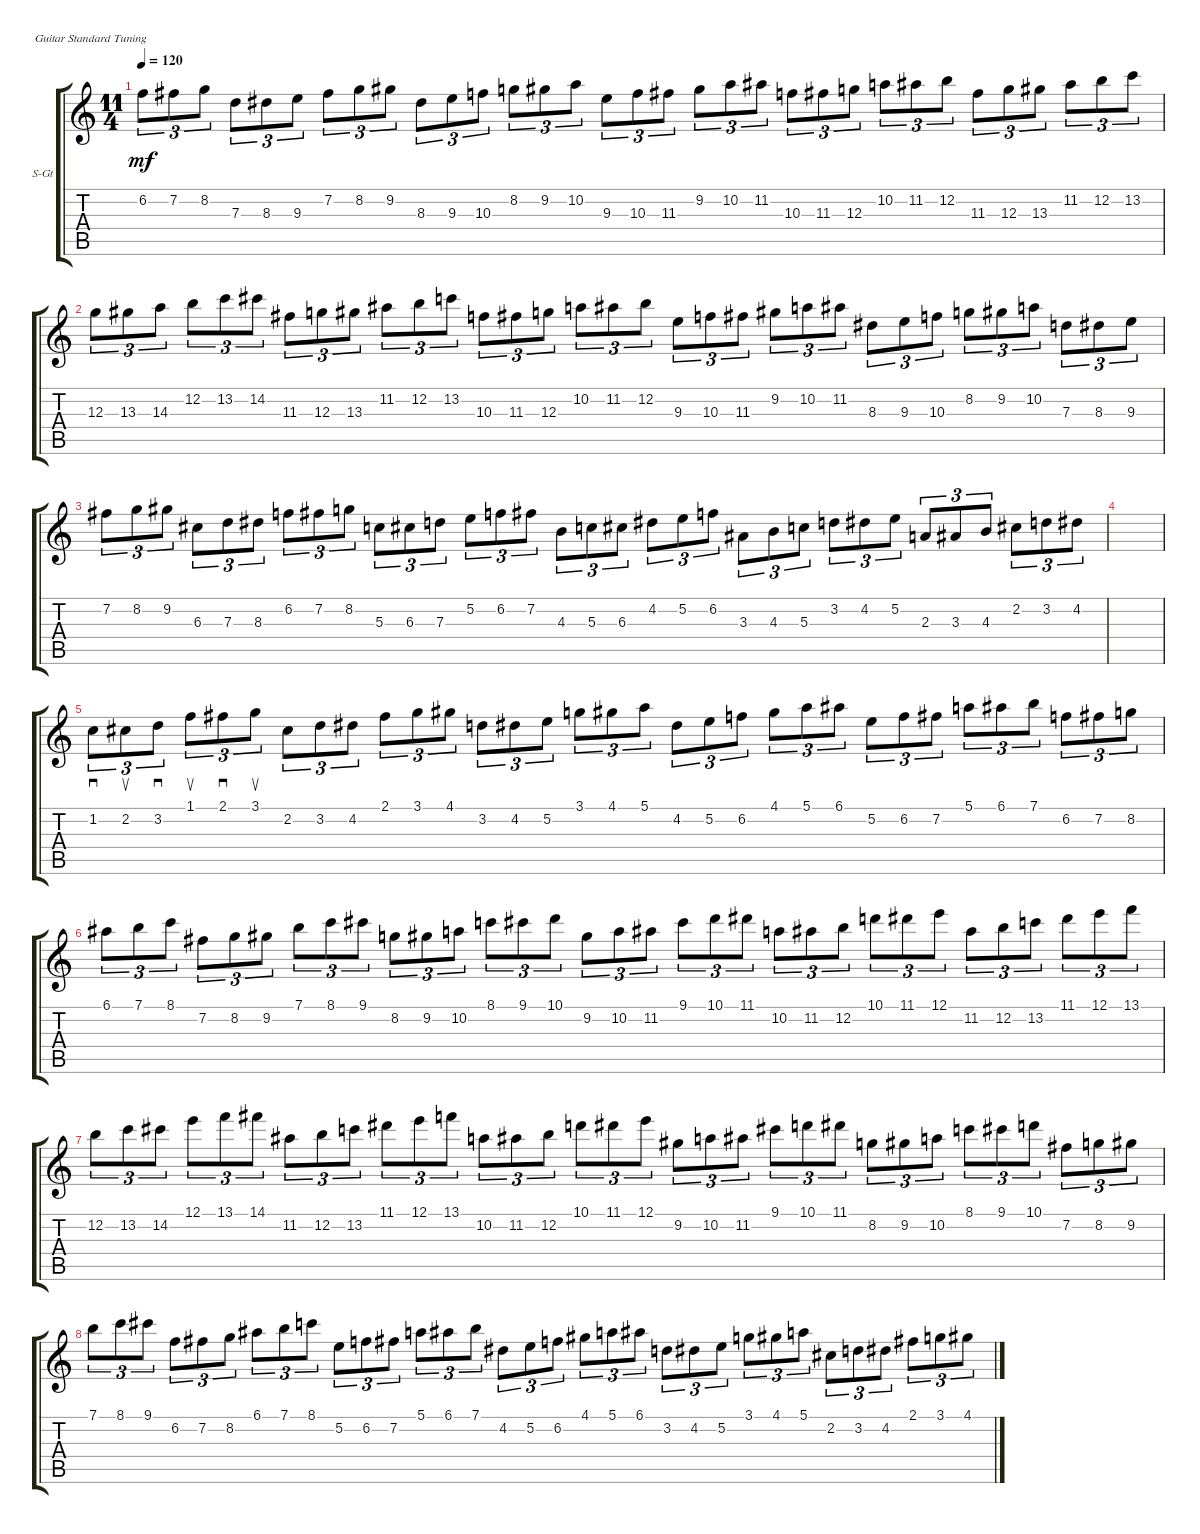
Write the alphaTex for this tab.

\defaultSystemsLayout 4
\bracketExtendMode groupsimilarinstruments
\firstSystemTrackNameOrientation horizontal
\otherSystemsTrackNameOrientation horizontal
\track ("Steel Guitar" "S-Gt") {instrument acousticguitarsteel}
\staff {score tabs}
\tuning (E4 B3 G3 D3 A2 E2)
\ts (11 4)
\tempo 120
\clef g2
\ks c
6.2.8{tu (3 2) dy mf} 7.2.8{tu (3 2)} 8.2.8{tu (3 2)} 7.3.8{tu (3 2)} 8.3.8{tu (3 2)} 9.3.8{tu (3 2)} 7.2.8{tu (3 2)} 8.2.8{tu (3 2)} 9.2.8{tu (3 2)} 8.3.8{tu (3 2)} 9.3.8{tu (3 2)} 10.3.8{tu (3 2)} 8.2.8{tu (3 2)} 9.2.8{tu (3 2)} 10.2.8{tu (3 2)} 9.3.8{tu (3 2)} 10.3.8{tu (3 2)} 11.3.8{tu (3 2)} 9.2.8{tu (3 2)} 10.2.8{tu (3 2)} 11.2.8{tu (3 2)} 10.3.8{tu (3 2)} 11.3.8{tu (3 2)} 12.3.8{tu (3 2)} 10.2.8{tu (3 2)} 11.2.8{tu (3 2)} 12.2.8{tu (3 2)} 11.3.8{tu (3 2)} 12.3.8{tu (3 2)} 13.3.8{tu (3 2)} 11.2.8{tu (3 2)} 12.2.8{tu (3 2)} 13.2.8{tu (3 2)} |
12.3.8{tu (3 2)} 13.3.8{tu (3 2)} 14.3.8{tu (3 2)} 12.2.8{tu (3 2)} 13.2.8{tu (3 2)} 14.2.8{tu (3 2)} 11.3.8{tu (3 2)} 12.3.8{tu (3 2)} 13.3.8{tu (3 2)} 11.2.8{tu (3 2)} 12.2.8{tu (3 2)} 13.2.8{tu (3 2)} 10.3.8{tu (3 2)} 11.3.8{tu (3 2)} 12.3.8{tu (3 2)} 10.2.8{tu (3 2)} 11.2.8{tu (3 2)} 12.2.8{tu (3 2)} 9.3.8{tu (3 2)} 10.3.8{tu (3 2)} 11.3.8{tu (3 2)} 9.2.8{tu (3 2)} 10.2.8{tu (3 2)} 11.2.8{tu (3 2)} 8.3.8{tu (3 2)} 9.3.8{tu (3 2)} 10.3.8{tu (3 2)} 8.2.8{tu (3 2)} 9.2.8{tu (3 2)} 10.2.8{tu (3 2)} 7.3.8{tu (3 2)} 8.3.8{tu (3 2)} 9.3.8{tu (3 2)} |
7.2.8{tu (3 2)} 8.2.8{tu (3 2)} 9.2.8{tu (3 2)} 6.3.8{tu (3 2)} 7.3.8{tu (3 2)} 8.3.8{tu (3 2)} 6.2.8{tu (3 2)} 7.2.8{tu (3 2)} 8.2.8{tu (3 2)} 5.3.8{tu (3 2)} 6.3.8{tu (3 2)} 7.3.8{tu (3 2)} 5.2.8{tu (3 2)} 6.2.8{tu (3 2)} 7.2.8{tu (3 2)} 4.3.8{tu (3 2)} 5.3.8{tu (3 2)} 6.3.8{tu (3 2)} 4.2.8{tu (3 2)} 5.2.8{tu (3 2)} 6.2.8{tu (3 2)} 3.3.8{tu (3 2)} 4.3.8{tu (3 2)} 5.3.8{tu (3 2)} 3.2.8{tu (3 2)} 4.2.8{tu (3 2)} 5.2.8{tu (3 2)} 2.3.8{tu (3 2)} 3.3.8{tu (3 2)} 4.3.8{tu (3 2)} 2.2.8{tu (3 2)} 3.2.8{tu (3 2)} 4.2.8{tu (3 2)} |
|
1.2.8{sd tu (3 2)} 2.2.8{su tu (3 2)} 3.2.8{sd tu (3 2)} 1.1.8{su tu (3 2)} 2.1.8{sd tu (3 2)} 3.1.8{su tu (3 2)} 2.2.8{tu (3 2)} 3.2.8{tu (3 2)} 4.2.8{tu (3 2)} 2.1.8{tu (3 2)} 3.1.8{tu (3 2)} 4.1.8{tu (3 2)} 3.2.8{tu (3 2)} 4.2.8{tu (3 2)} 5.2.8{tu (3 2)} 3.1.8{tu (3 2)} 4.1.8{tu (3 2)} 5.1.8{tu (3 2)} 4.2.8{tu (3 2)} 5.2.8{tu (3 2)} 6.2.8{tu (3 2)} 4.1.8{tu (3 2)} 5.1.8{tu (3 2)} 6.1.8{tu (3 2)} 5.2.8{tu (3 2)} 6.2.8{tu (3 2)} 7.2.8{tu (3 2)} 5.1.8{tu (3 2)} 6.1.8{tu (3 2)} 7.1.8{tu (3 2)} 6.2.8{tu (3 2)} 7.2.8{tu (3 2)} 8.2.8{tu (3 2)} |
6.1.8{tu (3 2)} 7.1.8{tu (3 2)} 8.1.8{tu (3 2)} 7.2.8{tu (3 2)} 8.2.8{tu (3 2)} 9.2.8{tu (3 2)} 7.1.8{tu (3 2)} 8.1.8{tu (3 2)} 9.1.8{tu (3 2)} 8.2.8{tu (3 2)} 9.2.8{tu (3 2)} 10.2.8{tu (3 2)} 8.1.8{tu (3 2)} 9.1.8{tu (3 2)} 10.1.8{tu (3 2)} 9.2.8{tu (3 2)} 10.2.8{tu (3 2)} 11.2.8{tu (3 2)} 9.1.8{tu (3 2)} 10.1.8{tu (3 2)} 11.1.8{tu (3 2)} 10.2.8{tu (3 2)} 11.2.8{tu (3 2)} 12.2.8{tu (3 2)} 10.1.8{tu (3 2)} 11.1.8{tu (3 2)} 12.1.8{tu (3 2)} 11.2.8{tu (3 2)} 12.2.8{tu (3 2)} 13.2.8{tu (3 2)} 11.1.8{tu (3 2)} 12.1.8{tu (3 2)} 13.1.8{tu (3 2)} |
12.2.8{tu (3 2)} 13.2.8{tu (3 2)} 14.2.8{tu (3 2)} 12.1.8{tu (3 2)} 13.1.8{tu (3 2)} 14.1.8{tu (3 2)} 11.2.8{tu (3 2)} 12.2.8{tu (3 2)} 13.2.8{tu (3 2)} 11.1.8{tu (3 2)} 12.1.8{tu (3 2)} 13.1.8{tu (3 2)} 10.2.8{tu (3 2)} 11.2.8{tu (3 2)} 12.2.8{tu (3 2)} 10.1.8{tu (3 2)} 11.1.8{tu (3 2)} 12.1.8{tu (3 2)} 9.2.8{tu (3 2)} 10.2.8{tu (3 2)} 11.2.8{tu (3 2)} 9.1.8{tu (3 2)} 10.1.8{tu (3 2)} 11.1.8{tu (3 2)} 8.2.8{tu (3 2)} 9.2.8{tu (3 2)} 10.2.8{tu (3 2)} 8.1.8{tu (3 2)} 9.1.8{tu (3 2)} 10.1.8{tu (3 2)} 7.2.8{tu (3 2)} 8.2.8{tu (3 2)} 9.2.8{tu (3 2)} |
7.1.8{tu (3 2)} 8.1.8{tu (3 2)} 9.1.8{tu (3 2)} 6.2.8{tu (3 2)} 7.2.8{tu (3 2)} 8.2.8{tu (3 2)} 6.1.8{tu (3 2)} 7.1.8{tu (3 2)} 8.1.8{tu (3 2)} 5.2.8{tu (3 2)} 6.2.8{tu (3 2)} 7.2.8{tu (3 2)} 5.1.8{tu (3 2)} 6.1.8{tu (3 2)} 7.1.8{tu (3 2)} 4.2.8{tu (3 2)} 5.2.8{tu (3 2)} 6.2.8{tu (3 2)} 4.1.8{tu (3 2)} 5.1.8{tu (3 2)} 6.1.8{tu (3 2)} 3.2.8{tu (3 2)} 4.2.8{tu (3 2)} 5.2.8{tu (3 2)} 3.1.8{tu (3 2)} 4.1.8{tu (3 2)} 5.1.8{tu (3 2)} 2.2.8{tu (3 2)} 3.2.8{tu (3 2)} 4.2.8{tu (3 2)} 2.1.8{tu (3 2)} 3.1.8{tu (3 2)} 4.1.8{tu (3 2)}
